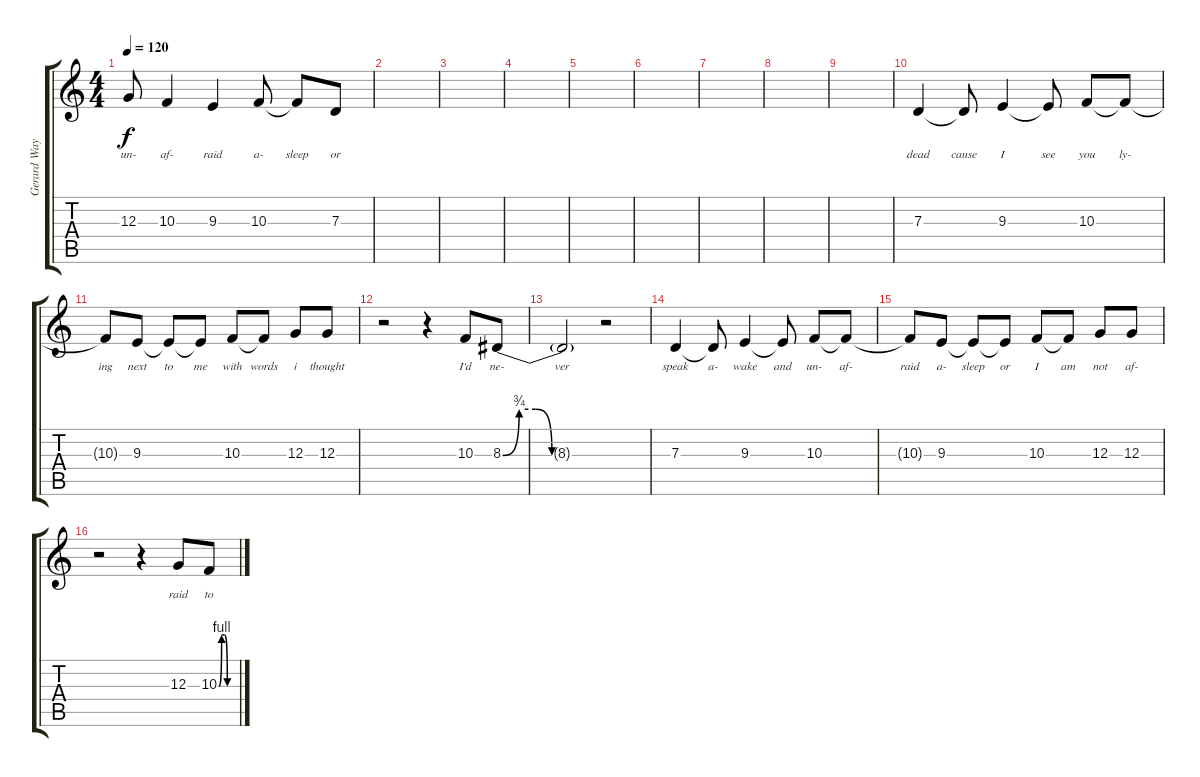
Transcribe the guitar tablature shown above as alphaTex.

\track ("Gerard Way" "Gerard Way") {instrument tenorsax}
\staff {score tabs}
\tuning (E4 B3 G3 D3 A2 E2) {hide}
\ts (4 4)
\tempo 120
\clef g2
\ks c
12.3{t}.8{lyrics (0 "un-") lyrics (1 "") lyrics (2 "") lyrics (3 "") lyrics (4 "") dy f} 10.3.4{lyrics (0 "af-") lyrics (1 "") lyrics (2 "") lyrics (3 "") lyrics (4 "")} 9.3.4{lyrics (0 "raid") lyrics (1 "") lyrics (2 "") lyrics (3 "") lyrics (4 "")} 10.3.8{lyrics (0 "a-") lyrics (1 "") lyrics (2 "") lyrics (3 "") lyrics (4 "")} 10.3{t}.8{lyrics (0 "sleep") lyrics (1 "") lyrics (2 "") lyrics (3 "") lyrics (4 "")} 7.3.8{lyrics (0 "or") lyrics (1 "") lyrics (2 "") lyrics (3 "") lyrics (4 "")} |
|
|
|
|
|
|
|
|
7.3.4{lyrics (0 "dead") lyrics (1 "") lyrics (2 "") lyrics (3 "") lyrics (4 "") volume 16} 7.3{t}.8{lyrics (0 "cause") lyrics (1 "") lyrics (2 "") lyrics (3 "") lyrics (4 "")} 9.3.4{lyrics (0 "I") lyrics (1 "") lyrics (2 "") lyrics (3 "") lyrics (4 "")} 9.3{t}.8{lyrics (0 "see") lyrics (1 "") lyrics (2 "") lyrics (3 "") lyrics (4 "")} 10.3.8{lyrics (0 "you") lyrics (1 "") lyrics (2 "") lyrics (3 "") lyrics (4 "")} 10.3{t}.8{lyrics (0 "ly-") lyrics (1 "") lyrics (2 "") lyrics (3 "") lyrics (4 "")} |
10.3{t}.8{lyrics (0 "ing") lyrics (1 "") lyrics (2 "") lyrics (3 "") lyrics (4 "")} 9.3.8{lyrics (0 "next") lyrics (1 "") lyrics (2 "") lyrics (3 "") lyrics (4 "")} 9.3{t}.8{lyrics (0 "to") lyrics (1 "") lyrics (2 "") lyrics (3 "") lyrics (4 "")} 9.3{t}.8{lyrics (0 "me") lyrics (1 "") lyrics (2 "") lyrics (3 "") lyrics (4 "")} 10.3.8{lyrics (0 "with") lyrics (1 "") lyrics (2 "") lyrics (3 "") lyrics (4 "")} 10.3{t}.8{lyrics (0 "words") lyrics (1 "") lyrics (2 "") lyrics (3 "") lyrics (4 "")} 12.3.8{lyrics (0 "i") lyrics (1 "") lyrics (2 "") lyrics (3 "") lyrics (4 "")} 12.3.8{lyrics (0 "thought") lyrics (1 "") lyrics (2 "") lyrics (3 "") lyrics (4 "")} |
r.2 r.4 10.3.8{lyrics (0 "I'd") lyrics (1 "") lyrics (2 "") lyrics (3 "") lyrics (4 "")} 8.3{be (custom 0 0 10 3 20 3 30 0 60 0)}.8{lyrics (0 "ne-") lyrics (1 "") lyrics (2 "") lyrics (3 "") lyrics (4 "")} |
8.3{t}.2{lyrics (0 "ver") lyrics (1 "") lyrics (2 "") lyrics (3 "") lyrics (4 "")} r.2 |
7.3.4{lyrics (0 "speak") lyrics (1 "") lyrics (2 "") lyrics (3 "") lyrics (4 "")} 7.3{t}.8{lyrics (0 "a-") lyrics (1 "") lyrics (2 "") lyrics (3 "") lyrics (4 "")} 9.3.4{lyrics (0 "wake") lyrics (1 "") lyrics (2 "") lyrics (3 "") lyrics (4 "")} 9.3{t}.8{lyrics (0 "and") lyrics (1 "") lyrics (2 "") lyrics (3 "") lyrics (4 "")} 10.3.8{lyrics (0 "un-") lyrics (1 "") lyrics (2 "") lyrics (3 "") lyrics (4 "")} 10.3{t}.8{lyrics (0 "af-") lyrics (1 "") lyrics (2 "") lyrics (3 "") lyrics (4 "")} |
10.3{t}.8{lyrics (0 "raid") lyrics (1 "") lyrics (2 "") lyrics (3 "") lyrics (4 "")} 9.3.8{lyrics (0 "a-") lyrics (1 "") lyrics (2 "") lyrics (3 "") lyrics (4 "")} 9.3{t}.8{lyrics (0 "sleep") lyrics (1 "") lyrics (2 "") lyrics (3 "") lyrics (4 "")} 9.3{t}.8{lyrics (0 "or") lyrics (1 "") lyrics (2 "") lyrics (3 "") lyrics (4 "")} 10.3.8{lyrics (0 "I") lyrics (1 "") lyrics (2 "") lyrics (3 "") lyrics (4 "")} 10.3{t}.8{lyrics (0 "am") lyrics (1 "") lyrics (2 "") lyrics (3 "") lyrics (4 "")} 12.3.8{lyrics (0 "not") lyrics (1 "") lyrics (2 "") lyrics (3 "") lyrics (4 "")} 12.3.8{lyrics (0 "af-") lyrics (1 "") lyrics (2 "") lyrics (3 "") lyrics (4 "")} |
r.2 r.4 12.3.8{lyrics (0 "raid") lyrics (1 "") lyrics (2 "") lyrics (3 "") lyrics (4 "")} 10.3{be (custom 0 0 10 4 20 4 30 0 60 0)}.8{lyrics (0 "to") lyrics (1 "") lyrics (2 "") lyrics (3 "") lyrics (4 "")}
